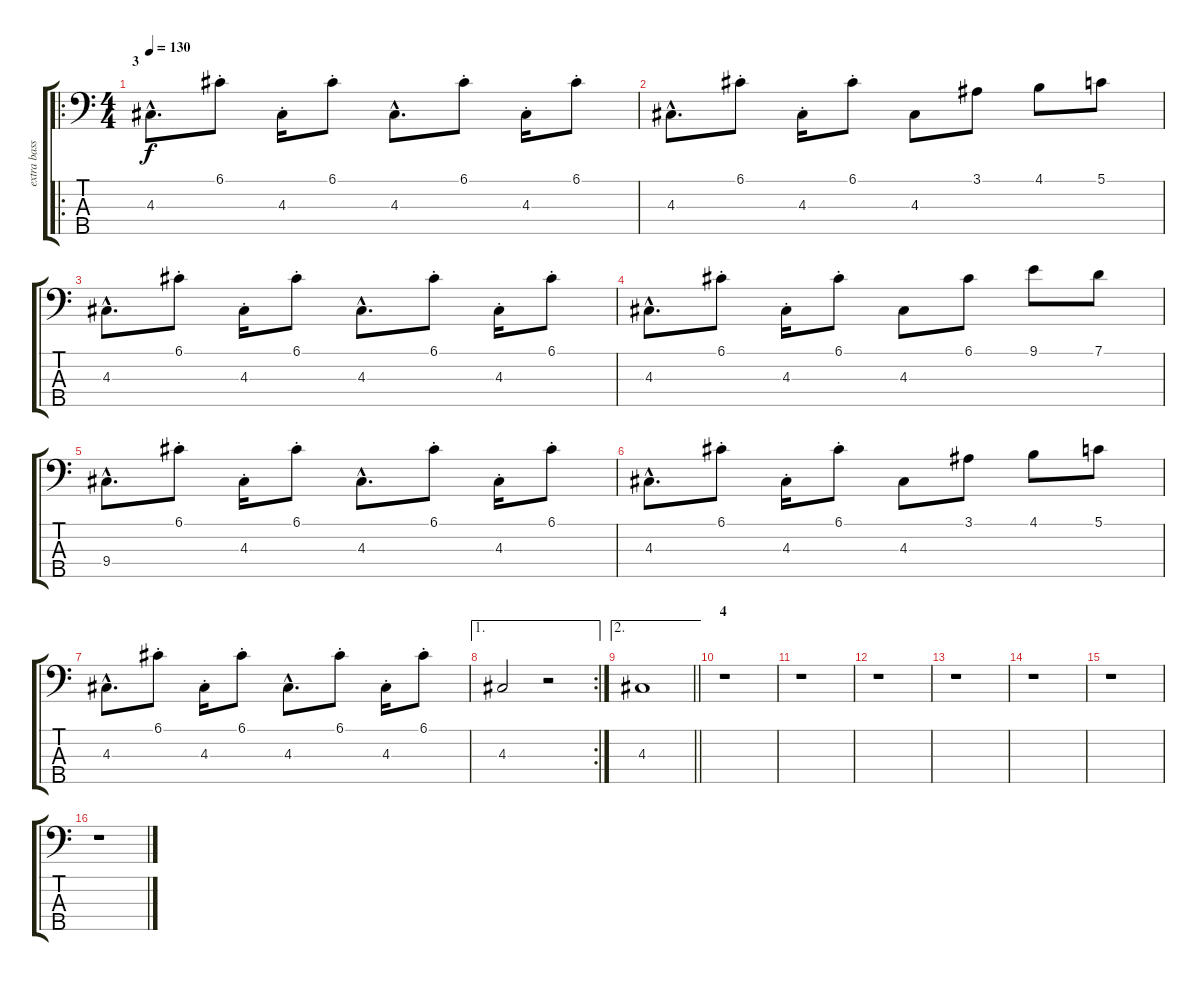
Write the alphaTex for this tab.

\track ("extra bass (for effect)" "extra bass") {instrument synthbass1}
\staff {score tabs}
\tuning (G2 D2 A1 E1 B0) {hide}
\ro
\ts (4 4)
\section ("" "3")
\tempo 130
\clef f4
\ks c
4.3{hac}.8{d dy f} 6.1{st}.8 4.3{st}.16 6.1{st}.8 4.3{hac}.8{d} 6.1{st}.8 4.3{st}.16 6.1{st}.8 |
4.3{hac}.8{d} 6.1{st}.8 4.3{st}.16 6.1{st}.8 4.3.8 3.1.8 4.1.8 5.1.8 |
4.3{hac}.8{d} 6.1{st}.8 4.3{st}.16 6.1{st}.8 4.3{hac}.8{d} 6.1{st}.8 4.3{st}.16 6.1{st}.8 |
4.3{hac}.8{d} 6.1{st}.8 4.3{st}.16 6.1{st}.8 4.3.8 6.1.8 9.1.8 7.1.8 |
9.4{hac}.8{d} 6.1{st}.8 4.3{st}.16 6.1{st}.8 4.3{hac}.8{d} 6.1{st}.8 4.3{st}.16 6.1{st}.8 |
4.3{hac}.8{d} 6.1{st}.8 4.3{st}.16 6.1{st}.8 4.3.8 3.1.8 4.1.8 5.1.8 |
4.3{hac}.8{d} 6.1{st}.8 4.3{st}.16 6.1{st}.8 4.3{hac}.8{d} 6.1{st}.8 4.3{st}.16 6.1{st}.8 |
\ae 1
\rc 2
4.3.2 r.2 |
\ae 2
\barLineRight lightlight
4.3.1 |
\section ("" "4")
r.1 |
r.1 |
r.1 |
r.1 |
r.1 |
r.1 |
r.1
